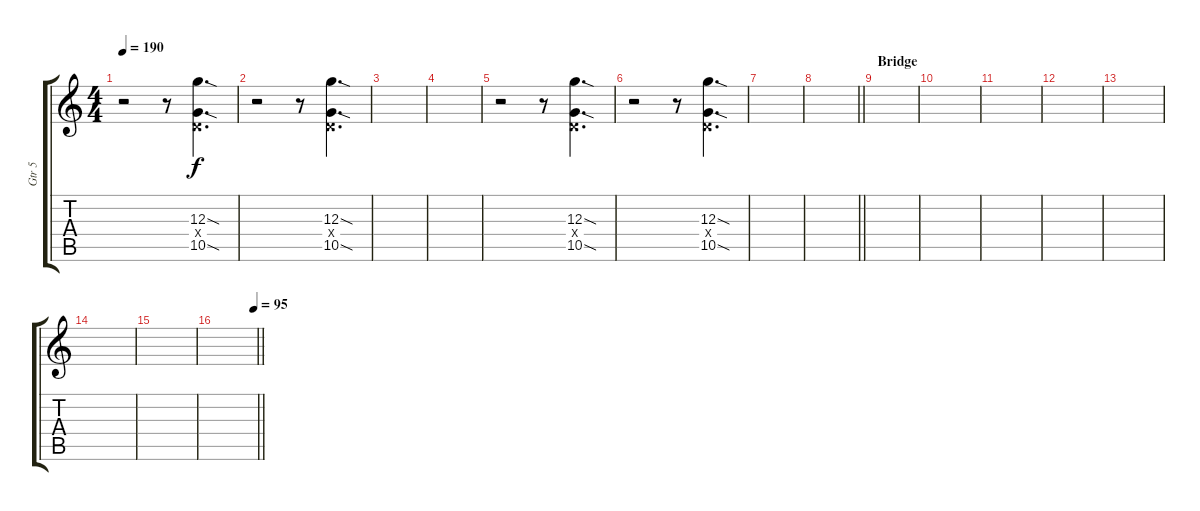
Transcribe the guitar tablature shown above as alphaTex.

\track ("Gtr 5" "Gtr 5") {instrument distortionguitar}
\staff {score tabs}
\tuning (E4 B3 G3 D3 A2 D2) {hide}
\ts (4 4)
\tempo 190
\clef g2
\ks c
r.2{dy f} r.8 (12.3{sod} 0.4{x} 10.5{sod}).4{d} |
r.2 r.8 (12.3{sod} 0.4{x} 10.5{sod}).4{d} |
|
|
r.2 r.8 (12.3{sod} 0.4{x} 10.5{sod}).4{d} |
r.2 r.8 (12.3{sod} 0.4{x} 10.5{sod}).4{d} |
|
\barLineRight lightlight
|
\section ("" "Bridge")
|
|
|
|
|
|
|
\tempo (95 0.9375)
\barLineRight lightlight
